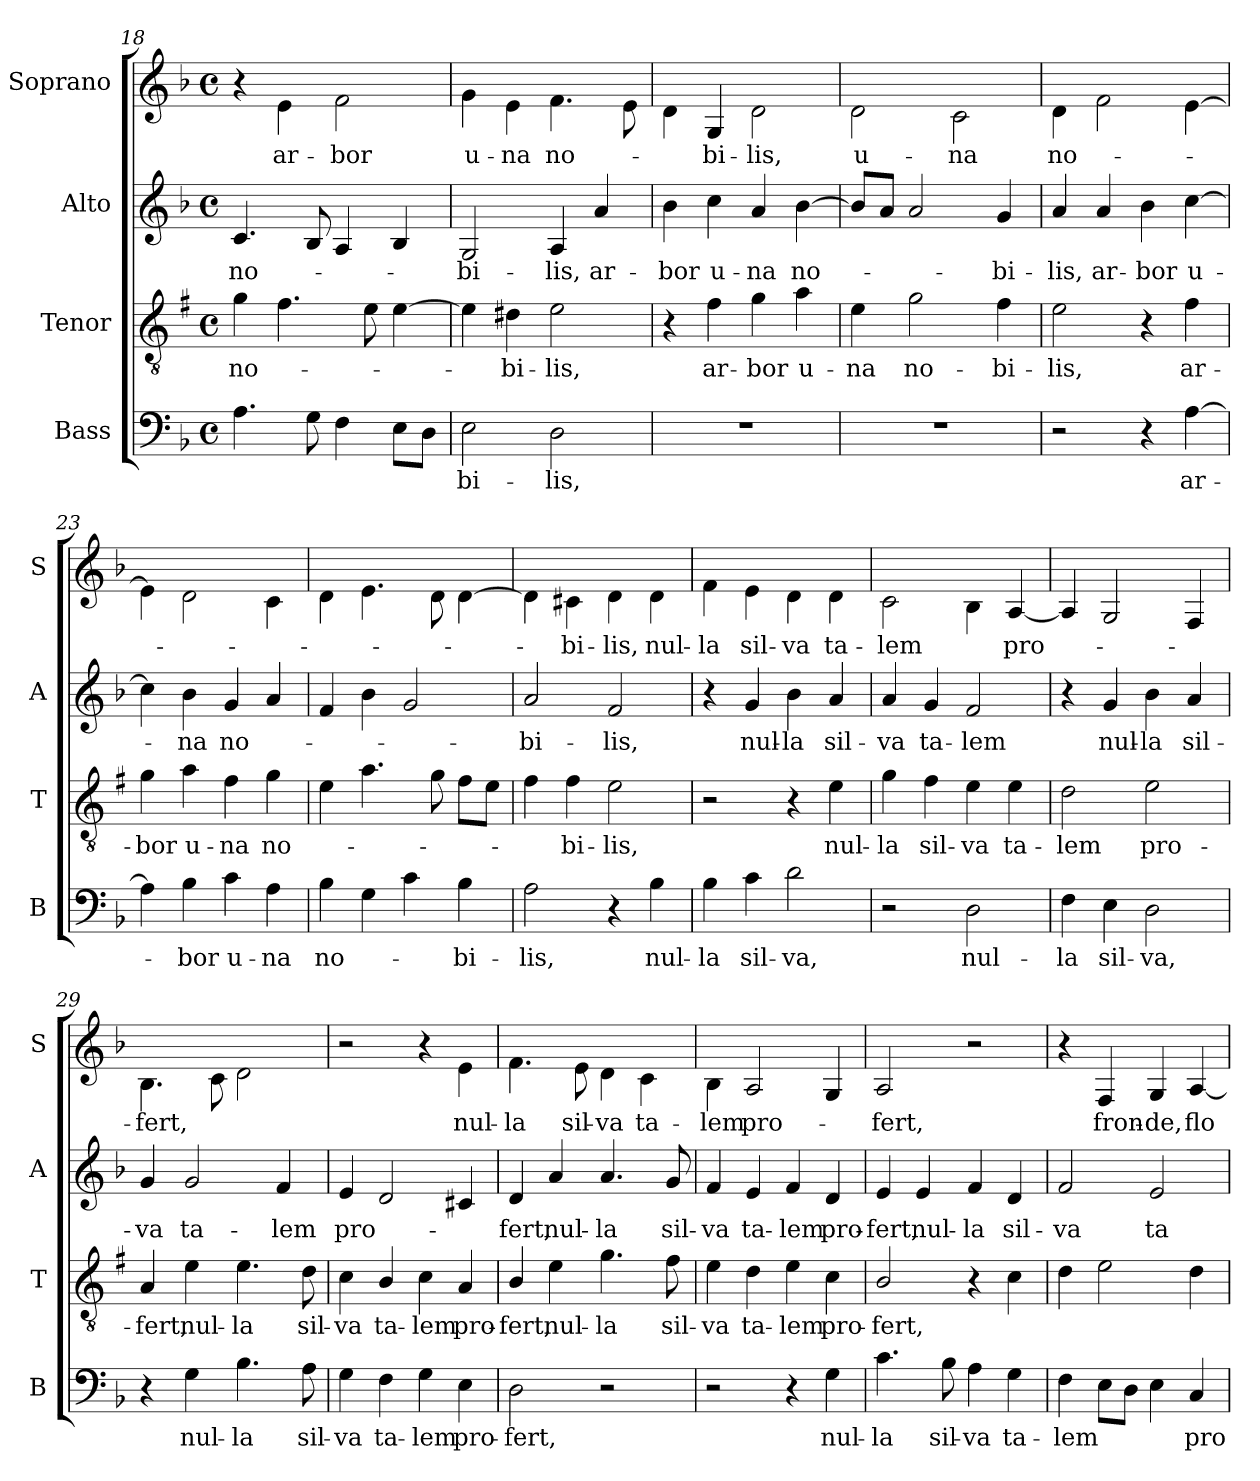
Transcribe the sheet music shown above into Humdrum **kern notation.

**kern	**text	**kern	**text	**kern	**text	**kern	**text
*part4	*part4	*part3	*part3	*part2	*part2	*part1	*part1
*staff4	*staff4	*staff3	*staff3	*staff2	*staff2	*staff1	*staff1
*I"Bass	*	*I"Tenor	*	*I"Alto	*	*I"Soprano	*
*I'B	*	*I'T	*	*I'A	*	*I'S	*
*clefF4	*	*clefGv2	*	*clefG2	*	*clefG2	*
*	*	*ITrd1c2	*	*	*	*ITrd-7c-12	*
*k[b-]	*	*k[b-]	*	*k[b-]	*	*k[b-]	*
*d:	*	*d:	*	*d:	*	*d:	*
*M4/4	*	*M4/4	*	*M4/4	*	*M4/4	*
*met(c)	*	*met(c)	*	*met(c)	*	*met(c)	*
=18	=18	=18	=18	=18	=18	=18	=18
4.A\	.	4f\	no-	4.c/	no-	4r	.
.	.	4.e\	.	.	.	4ee\	ar-
8G\	.	.	.	8B-/	.	.	.
4F\	.	.	.	4A/	.	2ff\	-bor
.	.	8d\	.	.	.	.	.
8E\L	.	[4d\	.	4B-/	.	.	.
8D\J	.	.	.	.	.	.	.
!!LO:LB:g=z
=19	=19	=19	=19	=19	=19	=19	=19
2E\	-bi-	4d\]	.	2G/	-bi-	4gg\	u-
.	.	4c#X\	-bi-	.	.	4ee\	-na
2D\	-lis,	2d\	-lis,	4A/	-lis,	4.ff\	no-
.	.	.	.	4a/	ar-	.	.
.	.	.	.	.	.	8ee\	.
=20	=20	=20	=20	=20	=20	=20	=20
1r	.	4r	.	4b-\	-bor	4dd\	.
.	.	4e\	ar-	4cc\	u-	4g/	-bi-
.	.	4f\	-bor	4a/	-na	2dd\	-lis,
.	.	4g\	u-	[4b-\	no-	.	.
=21	=21	=21	=21	=21	=21	=21	=21
1r	.	4d\	-na	8b-/L]	.	2dd\	u-
.	.	.	.	8a/J	.	.	.
.	.	2f\	no-	2a/	.	.	.
.	.	.	.	.	.	2cc\	-na
.	.	4e\	-bi-	4g/	-bi-	.	.
=22	=22	=22	=22	=22	=22	=22	=22
2r	.	2d\	-lis,	4a/	-lis,	4dd\	no-
.	.	.	.	4a/	ar-	2ff\	.
4r	.	4r	.	4b-\	-bor	.	.
[4A\	ar-	4e\	ar-	[4cc\	u-	[4ee\	.
=23	=23	=23	=23	=23	=23	=23	=23
4A\]	.	4f\	-bor	4cc\]	.	4ee\]	.
4B-\	-bor	4g\	u-	4b-\	-na	2dd\	.
4c\	u-	4e\	-na	4g/	no-	.	.
4A\	-na	4f\	no-	4a/	.	4cc\	.
=24	=24	=24	=24	=24	=24	=24	=24
4B-\	no-	4d\	.	4f/	.	4dd\	.
4G\	.	4.g\	.	4b-\	.	4.ee\	.
4c\	.	.	.	2g/	.	.	.
.	.	8f\	.	.	.	8dd\	.
4B-\	-bi-	8e\L	.	.	.	[4dd\	.
.	.	8d\J	.	.	.	.	.
=25	=25	=25	=25	=25	=25	=25	=25
2A\	-lis,	4e\	.	2a/	-bi-	4dd\]	.
.	.	4e\	-bi-	.	.	4cc#X\	-bi-
4r	.	2d\	-lis,	2f/	-lis,	4dd\	-lis,
4B-\	nul-	.	.	.	.	4dd\	nul-
!!LO:LB:g=z
=26	=26	=26	=26	=26	=26	=26	=26
4B-\	-la	2r	.	4r	.	4ff\	-la
4c\	sil-	.	.	4g/	nul-	4ee\	sil-
2d\	-va,	4r	.	4b-\	-la	4dd\	-va
.	.	4d\	nul-	4a/	sil-	4dd\	ta-
=27	=27	=27	=27	=27	=27	=27	=27
2r	.	4f\	-la	4a/	-va	2cc\	-lem
.	.	4e\	sil-	4g/	ta-	.	.
2D\	nul-	4d\	-va	2f/	-lem	4b-\	.
.	.	4d\	ta-	.	.	[4a/	pro-
=28	=28	=28	=28	=28	=28	=28	=28
4F\	-la	2c\	-lem	4r	.	4a/]	.
4E\	sil-	.	.	4g/	nul-	2g/	.
2D\	-va,	2d\	pro-	4b-\	-la	.	.
.	.	.	.	4a/	sil-	4f/	.
=29	=29	=29	=29	=29	=29	=29	=29
4r	.	4G/	-fert,	4g/	-va	4.b-\	-fert,
4G\	nul-	4d\	nul-	2g/	ta-	.	.
.	.	.	.	.	.	8cc\	.
4.B-\	-la	4.d\	-la	.	.	2dd\	.
.	.	.	.	4f/	-lem	.	.
8A\	sil-	8c\	sil-	.	.	.	.
=30	=30	=30	=30	=30	=30	=30	=30
4G\	-va	4B-\	-va	4e/	pro-	2r	.
4F\	ta-	4A/	ta-	2d/	.	.	.
4G\	-lem	4B-\	-lem	.	.	4r	.
4E\	pro-	4G/	pro-	4c#X/	.	4ee\	nul-
=31	=31	=31	=31	=31	=31	=31	=31
2D\	-fert,	4A/	fert,	4d/	-fert,	4.ff\	-la
.	.	4d\	nul-	4a/	nul-	.	.
.	.	.	.	.	.	8ee\	sil-
2r	.	4.f\	-la	4.a/	-la	4dd\	-va
.	.	.	.	.	.	4cc\	ta-
.	.	8e\	sil-	8g/	sil-	.	.
!!LO:PB:g=z
=32	=32	=32	=32	=32	=32	=32	=32
2r	.	4d\	-va	4f/	-va	4b-\	-lem
.	.	4c\	ta-	4e/	ta-	2a/	pro-
4r	.	4d\	-lem	4f/	-lem	.	.
4G\	nul-	4B-\	pro-	4d/	pro-	4g/	.
=33	=33	=33	=33	=33	=33	=33	=33
4.c\	-la	2A/	-fert,	4e/	-fert,	2a/	-fert,
.	.	.	.	4e/	nul-	.	.
8B-\	sil-	.	.	.	.	.	.
4A\	-va	4r	.	4f/	-la	2r	.
4G\	ta-	4B-\	.	4d/	sil-	.	.
=34	=34	=34	=34	=34	=34	=34	=34
4F\	-lem	4c\	.	2f/	-va	4r	.
8E\L	.	2d\	.	.	.	4f/	fron-
8D\J	.	.	.	.	.	.	.
4E\	.	.	.	2e/	ta-	4g/	-de,
4C/	pro-	4c\	.	.	.	[4a/	flo-
=	=	=	=	=	=	=	=
*-	*-	*-	*-	*-	*-	*-	*-
